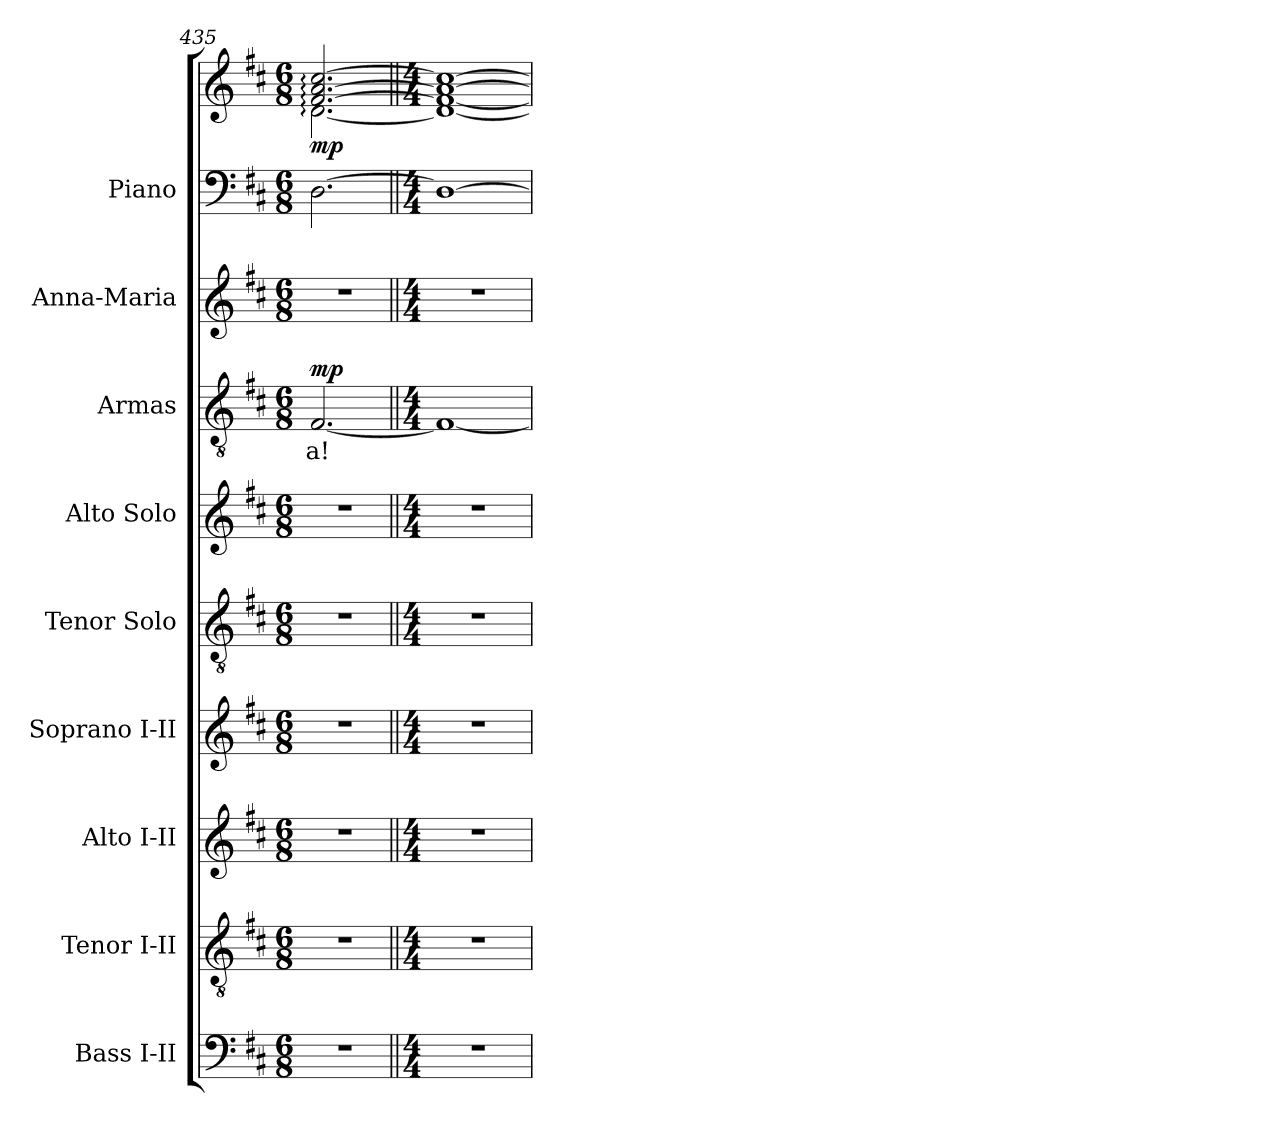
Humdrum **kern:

**kern	**kern	**kern	**kern	**kern	**kern	**kern	**text	**dynam	**kern	**kern	**kern	**dynam
*part9	*part8	*part7	*part6	*part5	*part4	*part3	*part3	*part3	*part2	*part1	*part1	*part1
*staff10	*staff9	*staff8	*staff7	*staff6	*staff5	*staff4	*staff4	*staff4	*staff3	*staff2	*staff1	*staff1/2
*I"Bass I-II	*I"Tenor I-II	*I"Alto I-II	*I"Soprano I-II	*I"Tenor Solo	*I"Alto Solo	*I"Armas	*	*	*I"Anna-Maria	*I"Piano	*	*
*I'B.	*I'T.	*I'A.	*I'S.	*I'T. Solo	*I'A. Solo	*I'Armas	*	*	*I'A-M	*I'Pno.	*	*
*clefF4	*clefGv2	*clefG2	*clefG2	*clefGv2	*clefG2	*clefGv2	*	*	*clefG2	*clefF4	*clefG2	*
*	*ITrd7c12	*	*	*ITrd7c12	*	*ITrd7c12	*	*	*	*	*	*
*k[f#c#]	*k[f#c#]	*k[f#c#]	*k[f#c#]	*k[f#c#]	*k[f#c#]	*k[f#c#]	*	*	*k[f#c#]	*k[f#c#]	*k[f#c#]	*
*D:	*D:	*D:	*D:	*D:	*D:	*D:	*	*	*D:	*D:	*D:	*
*M6/8	*M6/8	*M6/8	*M6/8	*M6/8	*M6/8	*M6/8	*	*	*M6/8	*M6/8	*M6/8	*
*MM69	*MM69	*MM69	*MM69	*MM69	*MM69	*MM69	*	*	*MM69	*MM69	*MM69	*
=435	=435	=435	=435	=435	=435	=435	=435	=435	=435	=435	=435	=435
!LO:N:vis=1	!LO:N:vis=1	!LO:N:vis=1	!LO:N:vis=1	!LO:N:vis=1	!LO:N:vis=1	!	!	!	!	!	!	!
!	!	!	!	!	!	!	!LO:LY:b:color=#000000	!	!LO:N:vis=1	!	!	!
*	*	*	*	*	*	*	*	*	*	*	*^	*
2.r	2.r	2.r	2.r	2.r	2.r	[<2.FF#i/	-a!	mp	2.r	[>2.Di\	[>2.f#i/: [>2.ai: [>2.cc#i:	[<2.d:i\	mp
*	*	*	*	*	*	*	*	*	*	*	*v	*v	*
=436||	=436||	=436||	=436||	=436||	=436||	=436||	=436||	=436||	=436||	=436||	=436||	=436||
*M4/4	*M4/4	*M4/4	*M4/4	*M4/4	*M4/4	*M4/4	*	*	*M4/4	*M4/4	*M4/4	*
*	*	*	*	*	*	*	*	*	*	*	*MM106	*
1r	1r	1r	1r	1r	1r	1FF#i_<	.	.	1r	1Di_>	1di_< 1f#i_> 1ai_> 1cc#i_>	.
=	=	=	=	=	=	=	=	=	=	=	=	=
*-	*-	*-	*-	*-	*-	*-	*-	*-	*-	*-	*-	*-
